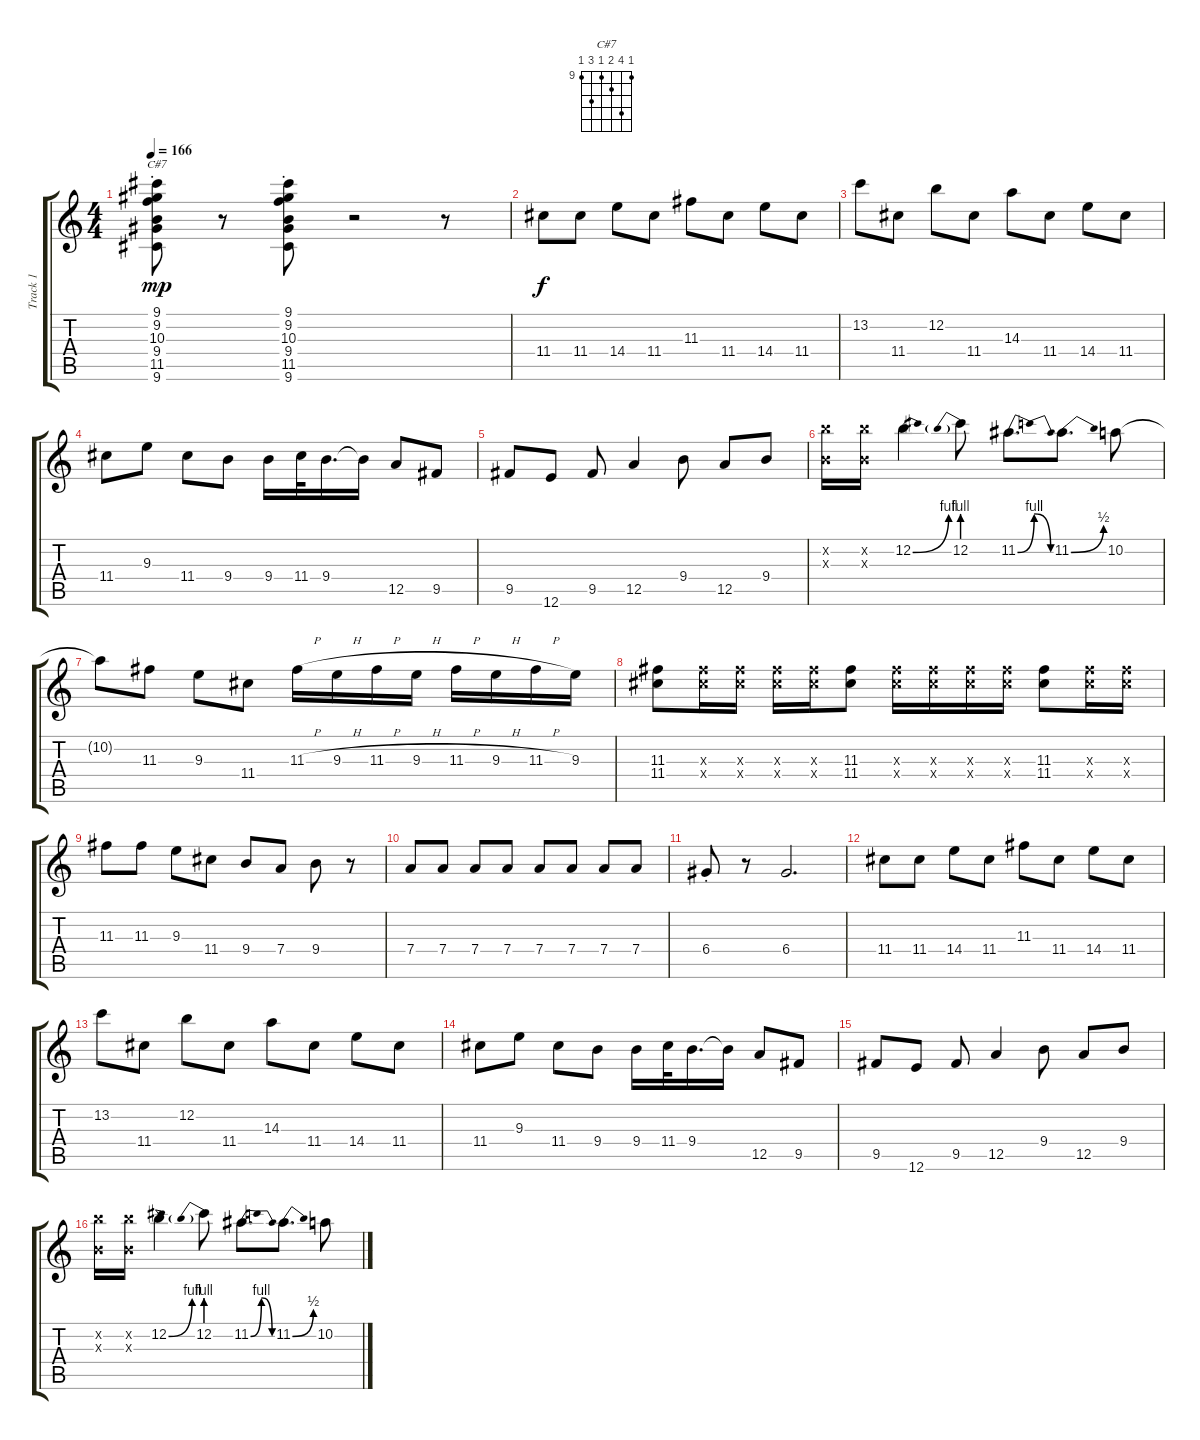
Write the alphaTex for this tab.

\track ("Track 1" "Track 1") {instrument overdrivenguitar}
\staff {score tabs}
\tuning (E4 B3 G3 D3 A2 E2) {hide}
\chord ("C#7" 9 12 10 9 11 9) {firstfret 9}
\ts (4 4)
\tempo 166
\clef g2
\ks c
(9.1 9.2 10.3{st} 9.4 11.5 9.6).8{ch "C#7" dy mp} r.8 (9.1 9.2 10.3{st} 9.4 11.5 9.6).8 r.2 r.8 |
11.4.8{dy f} 11.4.8 14.4.8 11.4.8 11.3.8 11.4.8 14.4.8 11.4.8 |
13.2.8 11.4.8 12.2.8 11.4.8 14.3.8 11.4.8 14.4.8 11.4.8 |
11.4.8 9.3.8 11.4.8 9.4.8 9.4.16 11.4.32 9.4.16{d} 9.4{t}.16 12.5.8 9.5.8 |
9.5.8 12.6.8 9.5.8 12.5.4 9.4.8 12.5.8 9.4.8 |
(12.2{x} 4.3{x}).16 (12.2{x} 4.3{x}).16 12.2{be (bend 0 0 60 4)}.4 12.2{be (prebend 0 4 60 4)}.8 11.2{be (bendrelease 0 0 30 4 30 4 60 0)}.8{d} 11.2{be (bend 0 0 60 2)}.8{d} 10.2.8 |
10.2{t}.8 11.3.8 9.3.8 11.4.8 11.3{h}.16 9.3{h}.16 11.3{h}.16 9.3{h}.16 11.3{h}.16 9.3{h}.16 11.3{h}.16 9.3.16 |
(11.3 11.4).8 (11.3{x} 11.4{x}).16 (11.3{x} 11.4{x}).16 (11.3{x} 11.4{x}).16 (11.3{x} 11.4{x}).16 (11.3 11.4).8 (11.3{x} 11.4{x}).16 (11.3{x} 11.4{x}).16 (11.3{x} 11.4{x}).16 (11.3{x} 11.4{x}).16 (11.3 11.4).8 (11.3{x} 11.4{x}).16 (11.3{x} 11.4{x}).16 |
11.3.8 11.3.8 9.3.8 11.4.8 9.4.8 7.4.8 9.4.8 r.8 |
7.4.8 7.4.8 7.4.8 7.4.8 7.4.8 7.4.8 7.4.8 7.4.8 |
6.4{st}.8 r.8 6.4.2{d} |
11.4.8 11.4.8 14.4.8 11.4.8 11.3.8 11.4.8 14.4.8 11.4.8 |
13.2.8 11.4.8 12.2.8 11.4.8 14.3.8 11.4.8 14.4.8 11.4.8 |
11.4.8 9.3.8 11.4.8 9.4.8 9.4.16 11.4.32 9.4.16{d} 9.4{t}.16 12.5.8 9.5.8 |
9.5.8 12.6.8 9.5.8 12.5.4 9.4.8 12.5.8 9.4.8 |
(12.2{x} 4.3{x}).16 (12.2{x} 4.3{x}).16 12.2{be (bend 0 0 60 4)}.4 12.2{be (prebend 0 4 60 4)}.8 11.2{be (bendrelease 0 0 30 4 30 4 60 0)}.8{d} 11.2{be (bend 0 0 60 2)}.8{d} 10.2.8
